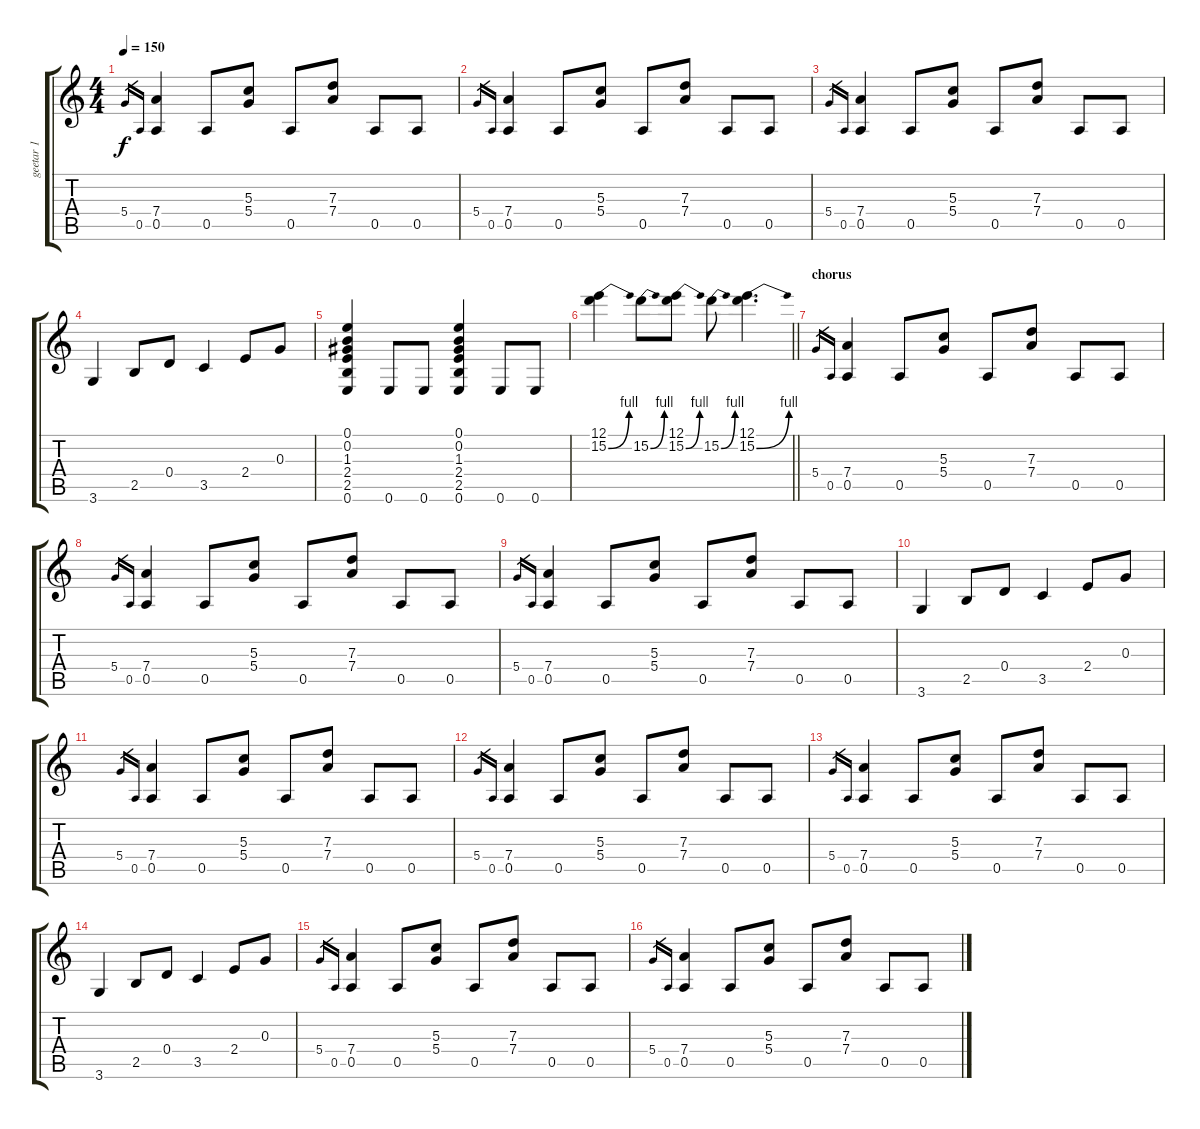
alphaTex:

\track ("geetar 1" "geetar 1") {instrument distortionguitar}
\staff {score tabs}
\tuning (E4 B3 G3 D3 A2 E2) {hide}
\ts (4 4)
\tempo 150
\clef g2
\ks c
5.4.16{gr dy f} 0.5.16{gr} (7.4 0.5).4 0.5.8 (5.3 5.4).8 0.5.8 (7.3 7.4).8 0.5.8 0.5.8 |
5.4.16{gr} 0.5.16{gr} (7.4 0.5).4 0.5.8 (5.3 5.4).8 0.5.8 (7.3 7.4).8 0.5.8 0.5.8 |
5.4.16{gr} 0.5.16{gr} (7.4 0.5).4 0.5.8 (5.3 5.4).8 0.5.8 (7.3 7.4).8 0.5.8 0.5.8 |
3.6.4 2.5.8 0.4.8 3.5.4 2.4.8 0.3.8 |
(0.1 0.2 1.3 2.4 2.5 0.6).4 0.6.8 0.6.8 (0.1 0.2 1.3 2.4 2.5 0.6).4 0.6.8 0.6.8 |
\barLineRight lightlight
(12.1 15.2{be (bend 0 0 60 4)}).4 15.2{be (bend 0 0 60 4)}.8 (12.1 15.2{be (bend 0 0 60 4)}).8 15.2{be (bend 0 0 60 4)}.8 (12.1 15.2{be (bend 0 0 60 4)}).4{d} |
\section ("" "chorus")
5.4.16{gr} 0.5.16{gr} (7.4 0.5).4 0.5.8 (5.3 5.4).8 0.5.8 (7.3 7.4).8 0.5.8 0.5.8 |
5.4.16{gr} 0.5.16{gr} (7.4 0.5).4 0.5.8 (5.3 5.4).8 0.5.8 (7.3 7.4).8 0.5.8 0.5.8 |
5.4.16{gr} 0.5.16{gr} (7.4 0.5).4 0.5.8 (5.3 5.4).8 0.5.8 (7.3 7.4).8 0.5.8 0.5.8 |
3.6.4 2.5.8 0.4.8 3.5.4 2.4.8 0.3.8 |
5.4.16{gr} 0.5.16{gr} (7.4 0.5).4 0.5.8 (5.3 5.4).8 0.5.8 (7.3 7.4).8 0.5.8 0.5.8 |
5.4.16{gr} 0.5.16{gr} (7.4 0.5).4 0.5.8 (5.3 5.4).8 0.5.8 (7.3 7.4).8 0.5.8 0.5.8 |
5.4.16{gr} 0.5.16{gr} (7.4 0.5).4 0.5.8 (5.3 5.4).8 0.5.8 (7.3 7.4).8 0.5.8 0.5.8 |
3.6.4 2.5.8 0.4.8 3.5.4 2.4.8 0.3.8 |
5.4.16{gr} 0.5.16{gr} (7.4 0.5).4{volume 13} 0.5.8 (5.3 5.4).8 0.5.8{volume 12} (7.3 7.4).8 0.5.8 0.5.8 |
5.4.16{gr} 0.5.16{gr} (7.4 0.5).4{volume 11} 0.5.8 (5.3 5.4).8 0.5.8{volume 10} (7.3 7.4).8 0.5.8 0.5.8
